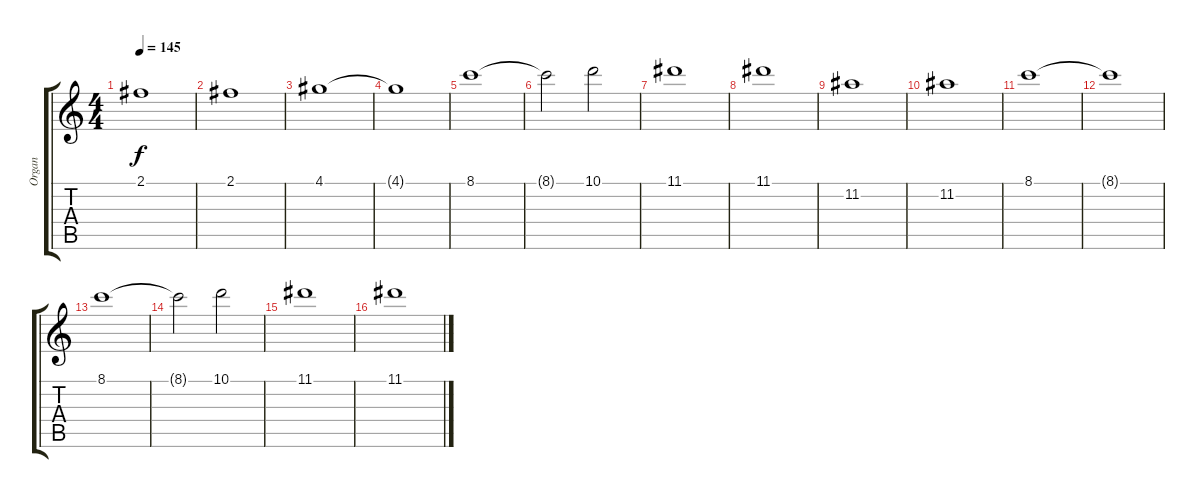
\track ("Organ" "Organ") {instrument churchorgan}
\staff {score tabs}
\tuning (E5 B4 G4 D4 A3 E3) {hide}
\ts (4 4)
\tempo 145
\clef g2
\ks c
2.1.1{dy f} |
2.1.1 |
4.1.1 |
4.1{t}.1 |
8.1.1 |
8.1{t}.2 10.1.2 |
11.1.1 |
11.1.1 |
11.2.1 |
11.2.1 |
8.1.1 |
8.1{t}.1 |
8.1.1 |
8.1{t}.2 10.1.2 |
11.1.1 |
11.1.1
